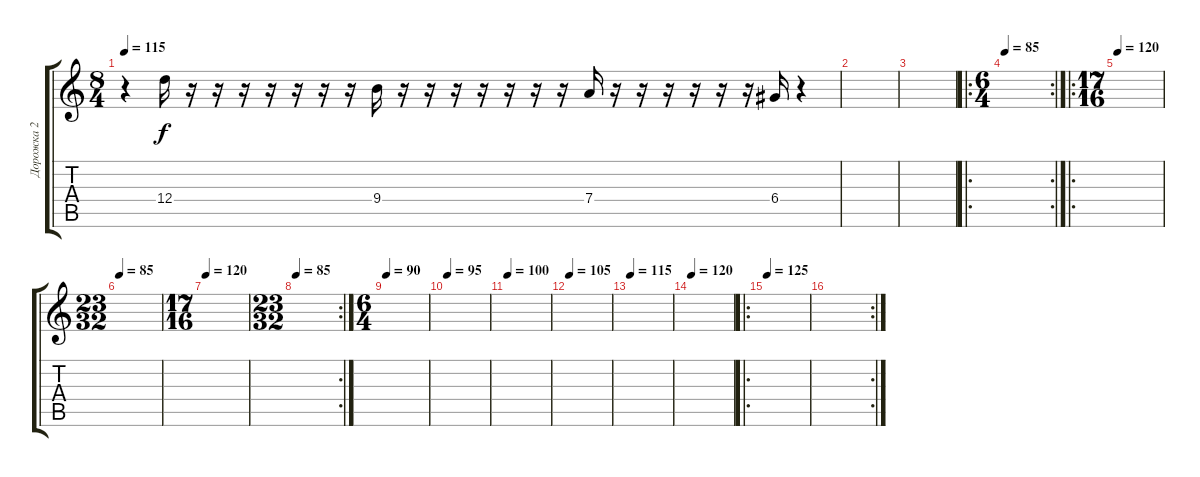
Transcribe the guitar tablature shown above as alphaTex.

\track ("Дорожка 2" "Дорожка 2") {instrument overdrivenguitar}
\staff {score tabs}
\tuning (E4 B3 G3 D3 A2 E2) {hide}
\ts (8 4)
\tempo 115
\clef g2
\ks c
r.4{dy f} 12.4.16 r.16 r.16 r.16 r.16 r.16 r.16 r.16 9.4.16 r.16 r.16 r.16 r.16 r.16 r.16 r.16 7.4.16 r.16 r.16 r.16 r.16 r.16 r.16 6.4.16 r.4 |
|
|
\ro
\rc 2
\ts (6 4)
\tempo 85
|
\ro
\ts (17 16)
\tempo 120
|
\ts (23 32)
\tempo 85
|
\ts (17 16)
\tempo 120
|
\rc 2
\ts (23 32)
\tempo 85
|
\ts (6 4)
\tempo 90
|
\tempo 95
|
\tempo 100
|
\tempo 105
|
\tempo 115
|
\tempo 120
|
\ro
\tempo 125
|
\rc 2
